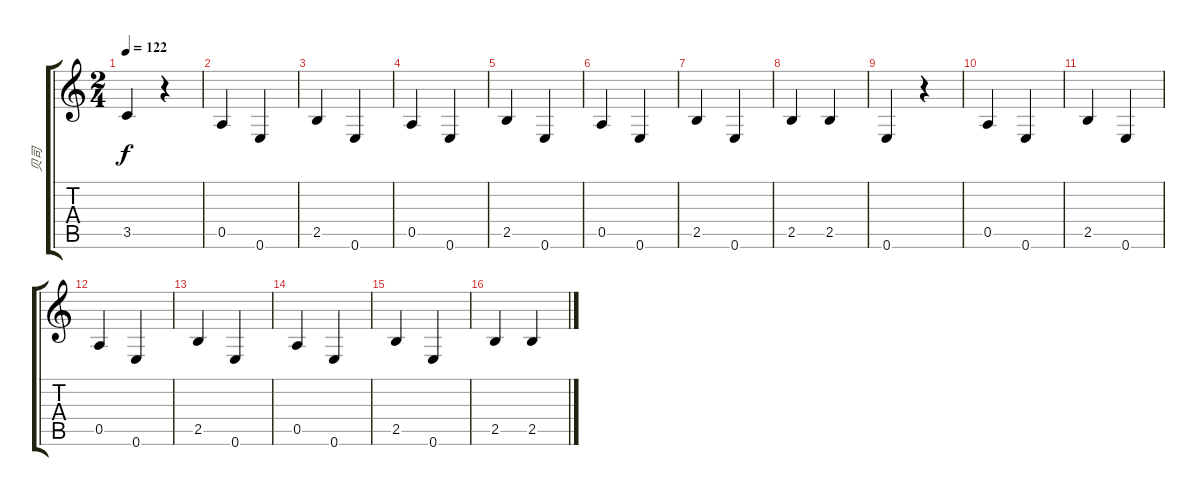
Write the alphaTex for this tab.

\track ("贝司" "贝司") {instrument electricbasspick}
\staff {score tabs}
\tuning (E4 B3 G3 D3 A2 E2) {hide}
\ts (2 4)
\tempo 122
\clef g2
\ks c
3.5.4{dy f} r.4 |
0.5.4 0.6.4 |
2.5.4 0.6.4 |
0.5.4 0.6.4 |
2.5.4 0.6.4 |
0.5.4 0.6.4 |
2.5.4 0.6.4 |
2.5.4 2.5.4 |
0.6.4 r.4 |
0.5.4 0.6.4 |
2.5.4 0.6.4 |
0.5.4 0.6.4 |
2.5.4 0.6.4 |
0.5.4 0.6.4 |
2.5.4 0.6.4 |
2.5.4 2.5.4
